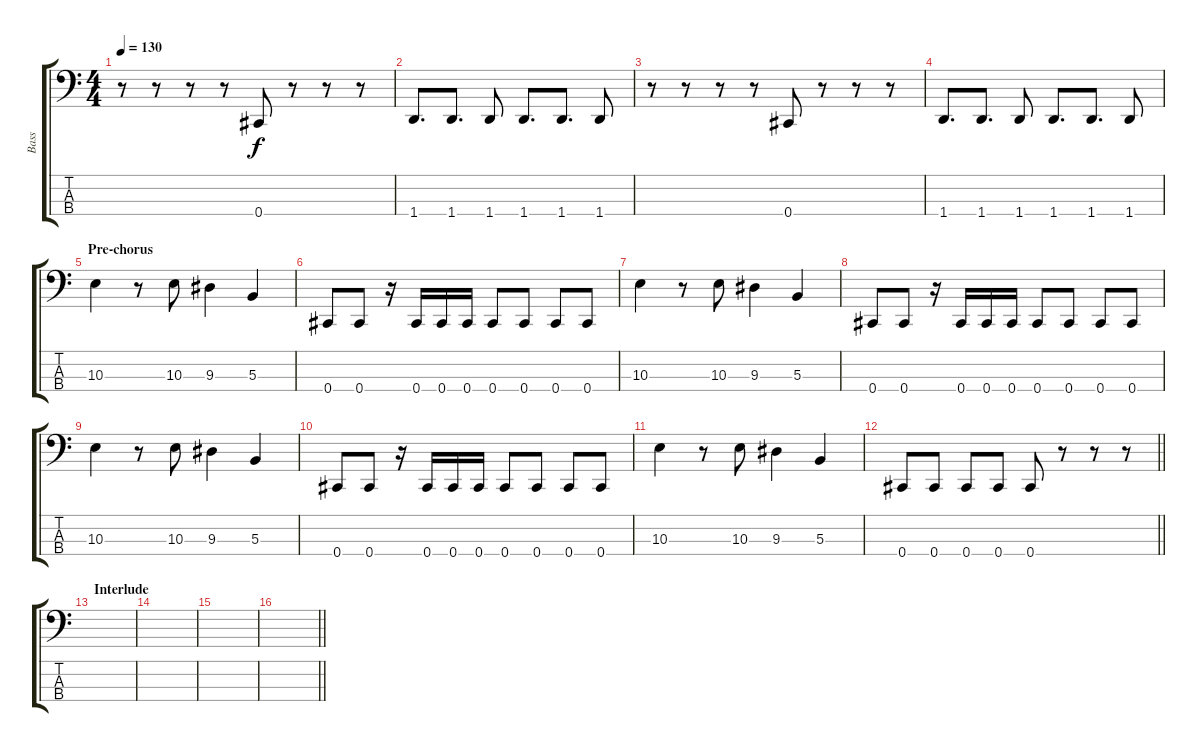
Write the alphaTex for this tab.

\track ("Bass" "Bass") {instrument electricbasspick}
\staff {score tabs}
\tuning (E2 B1 Gb1 Db1) {hide}
\ts (4 4)
\tempo 130
\clef f4
\ks c
r.8{dy f} r.8 r.8 r.8 0.4.8 r.8 r.8 r.8 |
1.4.8{d} 1.4.8{d} 1.4.8 1.4.8{d} 1.4.8{d} 1.4.8 |
r.8 r.8 r.8 r.8 0.4.8 r.8 r.8 r.8 |
1.4.8{d} 1.4.8{d} 1.4.8 1.4.8{d} 1.4.8{d} 1.4.8 |
\section ("" "Pre-chorus")
10.3.4 r.8 10.3.8 9.3.4 5.3.4 |
0.4.8 0.4.8 r.16 0.4.16 0.4.16 0.4.16 0.4.8 0.4.8 0.4.8 0.4.8 |
10.3.4 r.8 10.3.8 9.3.4 5.3.4 |
0.4.8 0.4.8 r.16 0.4.16 0.4.16 0.4.16 0.4.8 0.4.8 0.4.8 0.4.8 |
10.3.4 r.8 10.3.8 9.3.4 5.3.4 |
0.4.8 0.4.8 r.16 0.4.16 0.4.16 0.4.16 0.4.8 0.4.8 0.4.8 0.4.8 |
10.3.4 r.8 10.3.8 9.3.4 5.3.4 |
\barLineRight lightlight
0.4.8 0.4.8 0.4.8 0.4.8 0.4.8 r.8 r.8 r.8 |
\section ("" "Interlude")
|
|
|
\barLineRight lightlight
